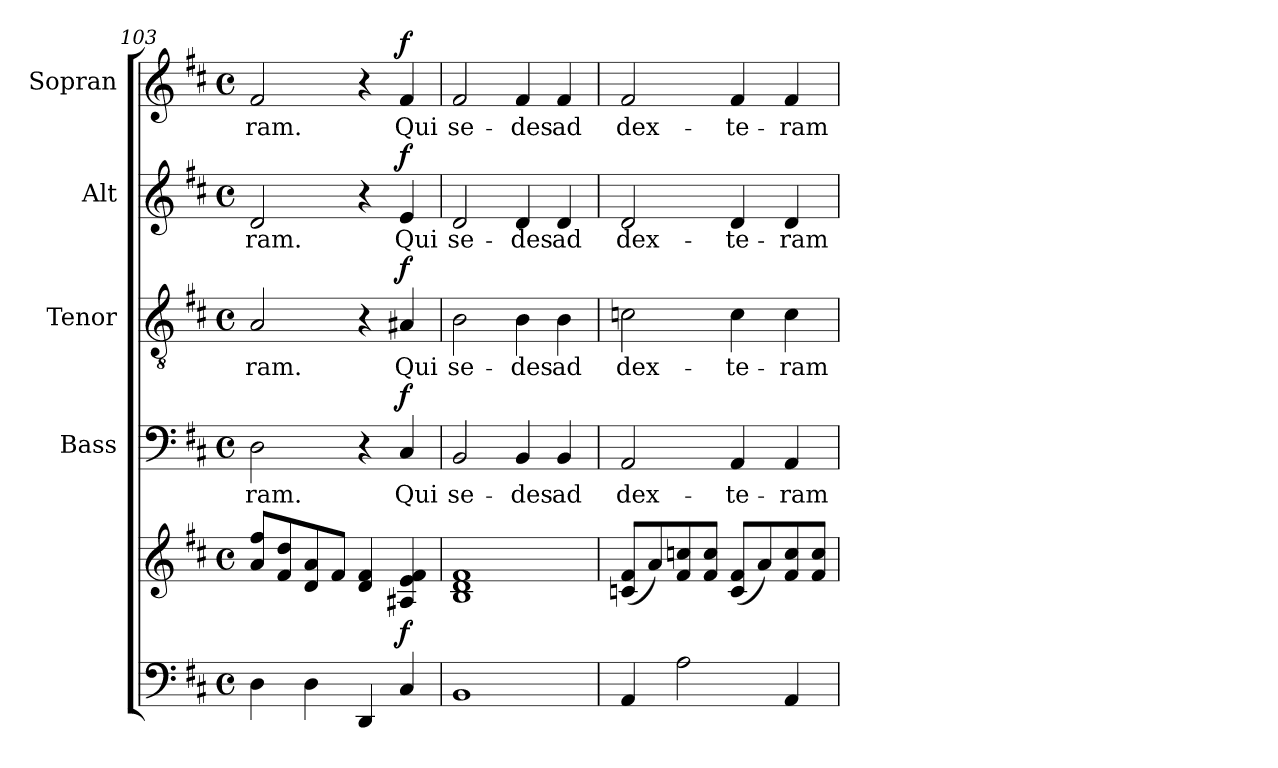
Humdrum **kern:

**kern	**kern	**dynam	**kern	**text	**dynam	**kern	**text	**dynam	**kern	**text	**dynam	**kern	**text	**dynam
*part5	*part5	*part5	*part4	*part4	*part4	*part3	*part3	*part3	*part2	*part2	*part2	*part1	*part1	*part1
*staff6	*staff5	*staff5/6	*staff4	*staff4	*staff4	*staff3	*staff3	*staff3	*staff2	*staff2	*staff2	*staff1	*staff1	*staff1
*	*	*	*I"Bass	*	*	*I"Tenor	*	*	*I"Alt	*	*	*I"Sopran	*	*
*	*	*	*I'B.	*	*	*I'T.	*	*	*I'A.	*	*	*I'S.	*	*
*clefF4	*clefG2	*	*clefF4	*	*	*clefGv2	*	*	*clefG2	*	*	*clefG2	*	*
*k[f#c#]	*k[f#c#]	*	*k[f#c#]	*	*	*k[f#c#]	*	*	*k[f#c#]	*	*	*k[f#c#]	*	*
*D:	*D:	*	*D:	*	*	*D:	*	*	*D:	*	*	*D:	*	*
*M4/4	*M4/4	*	*M4/4	*	*	*M4/4	*	*	*M4/4	*	*	*M4/4	*	*
*met(c)	*met(c)	*	*met(c)	*	*	*met(c)	*	*	*met(c)	*	*	*met(c)	*	*
=103	=103	=103	=103	=103	=103	=103	=103	=103	=103	=103	=103	=103	=103	=103
!	!	!	!	!LO:LY:b	!	!	!LO:LY:b	!	!	!LO:LY:b	!	!	!LO:LY:b	!
4D\	8a/ 8ff#/L	.	2D\	-ram.	.	2A/	-ram.	.	2d/	-ram.	.	2f#/	-ram.	.
.	8f#/ 8dd/	.	.	.	.	.	.	.	.	.	.	.	.	.
4D\	8d/ 8a/	.	.	.	.	.	.	.	.	.	.	.	.	.
.	8f#/J	.	.	.	.	.	.	.	.	.	.	.	.	.
4DD/	4d/ 4f#/	.	4r	.	.	4r	.	.	4r	.	.	4r	.	.
!	!	!LO:DY:b	!	!LO:LY:b	!LO:DY:a	!	!LO:LY:b	!LO:DY:a	!	!LO:LY:b	!LO:DY:a	!	!LO:LY:b	!LO:DY:a
4C#/	4A#X/ 4e/ 4f#/	f	4C#/	Qui	f	4A#X/	Qui	f	4e/	Qui	f	4f#/	Qui	f
=104	=104	=104	=104	=104	=104	=104	=104	=104	=104	=104	=104	=104	=104	=104
!	!	!	!	!LO:LY:b	!	!	!LO:LY:b	!	!	!LO:LY:b	!	!	!LO:LY:b	!
1BB	1B 1d 1f#	.	2BB/	se-	.	2B\	se-	.	2d/	se-	.	2f#/	se-	.
!	!	!	!	!LO:LY:b	!	!	!LO:LY:b	!	!	!LO:LY:b	!	!	!LO:LY:b	!
.	.	.	4BB/	-des	.	4B\	-des	.	4d/	-des	.	4f#/	-des	.
!	!	!	!	!LO:LY:b	!	!	!LO:LY:b	!	!	!LO:LY:b	!	!	!LO:LY:b	!
.	.	.	4BB/	ad	.	4B\	ad	.	4d/	ad	.	4f#/	ad	.
=105	=105	=105	=105	=105	=105	=105	=105	=105	=105	=105	=105	=105	=105	=105
!	!	!	!	!LO:LY:b	!	!	!LO:LY:b	!	!	!LO:LY:b	!	!	!LO:LY:b	!
4AA/	(<8cn/ 8f#/L	.	2AA/	dex-	.	2cn\	dex-	.	2d/	dex-	.	2f#/	dex-	.
.	8a/)	.	.	.	.	.	.	.	.	.	.	.	.	.
2A\	8f#/ 8ccn/	.	.	.	.	.	.	.	.	.	.	.	.	.
.	8f#/ 8cc/J	.	.	.	.	.	.	.	.	.	.	.	.	.
!	!	!	!	!LO:LY:b	!	!	!LO:LY:b	!	!	!LO:LY:b	!	!	!LO:LY:b	!
.	(<8c/ 8f#/L	.	4AA/	-te-	.	4c\	-te-	.	4d/	-te-	.	4f#/	-te-	.
.	8a/)	.	.	.	.	.	.	.	.	.	.	.	.	.
!	!	!	!	!LO:LY:b	!	!	!LO:LY:b	!	!	!LO:LY:b	!	!	!LO:LY:b	!
4AA/	8f#/ 8cc/	.	4AA/	-ram	.	4c\	-ram	.	4d/	-ram	.	4f#/	-ram	.
.	8f#/ 8cc/J	.	.	.	.	.	.	.	.	.	.	.	.	.
=	=	=	=	=	=	=	=	=	=	=	=	=	=	=
*-	*-	*-	*-	*-	*-	*-	*-	*-	*-	*-	*-	*-	*-	*-
